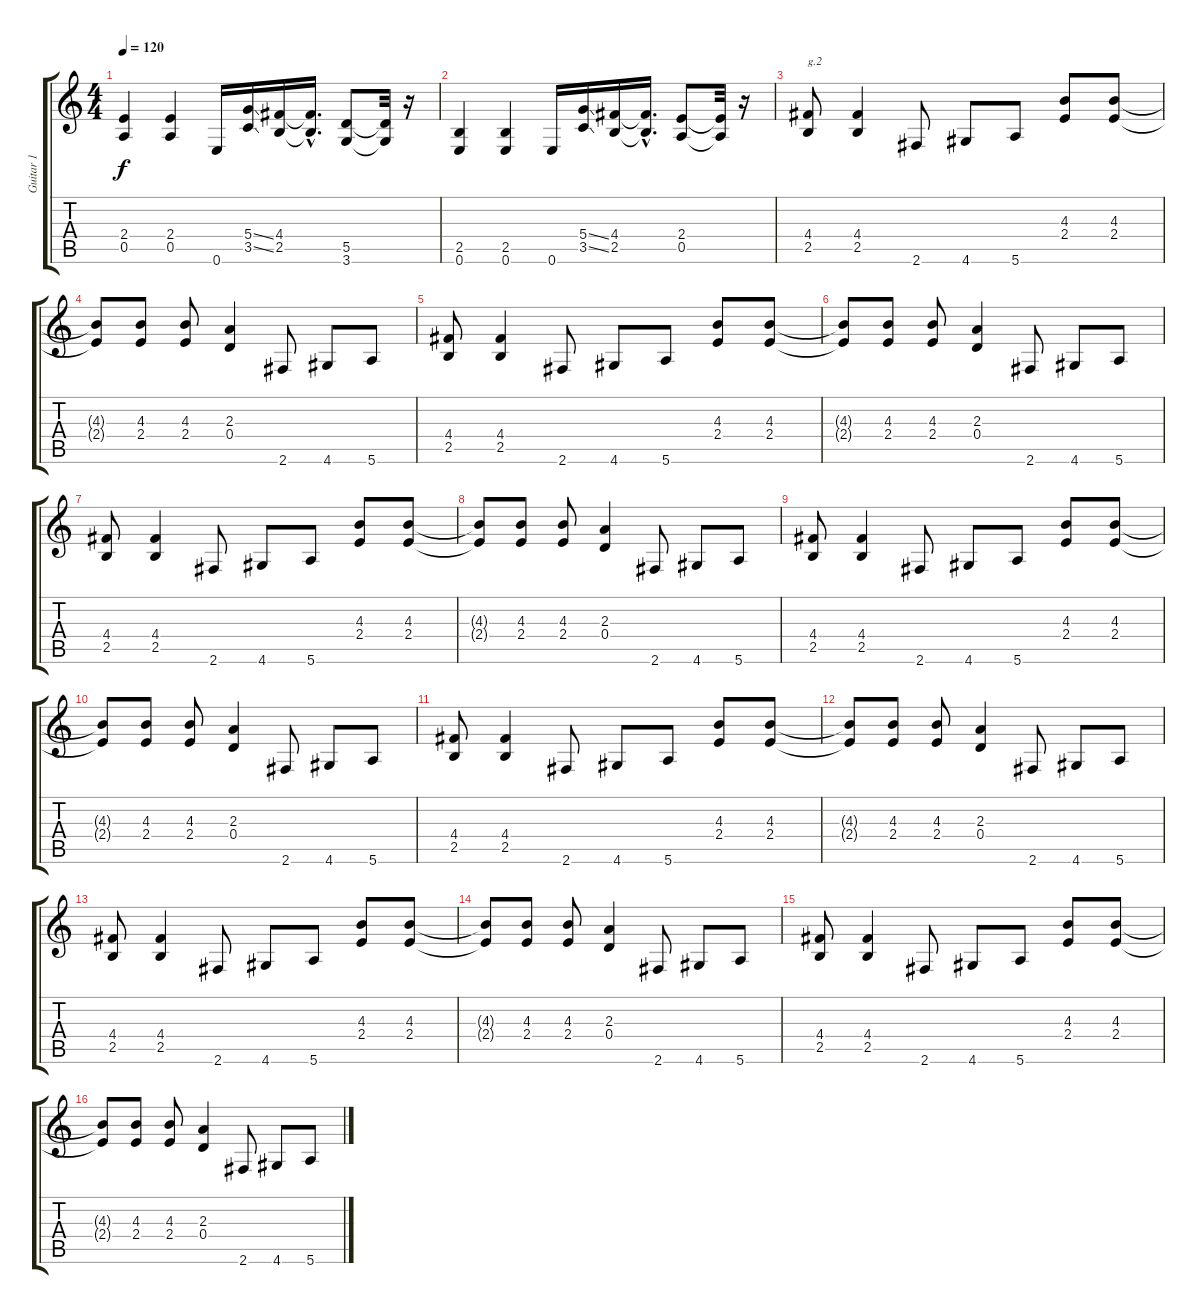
\track ("Guitar 1" "Guitar 1") {instrument distortionguitar}
\staff {score tabs}
\tuning (E4 B3 G3 D3 A2 E2) {hide}
\ts (4 4)
\tempo 120
\clef g2
\ks c
(2.4 0.5).4{dy f} (2.4 0.5).4 0.6.16 (5.4{ss} 3.5{ss}).16 (4.4 2.5).16 (4.4{hac t} 2.5{hac t}).16{d} (5.5 3.6).8 (5.5{t} 3.6{t}).32 r.16 |
(2.5 0.6).4 (2.5 0.6).4 0.6.16 (5.4{ss} 3.5{ss}).16 (4.4 2.5).16 (4.4{hac t} 2.5{hac t}).16{d} (2.4 0.5).8 (2.4{t} 0.5{t}).32 r.16 |
(4.4 2.5).8{txt "g.2"} (4.4 2.5).4 2.6.8 4.6.8 5.6.8 (4.3 2.4).8 (4.3 2.4).8 |
(4.3{t} 2.4{t}).8 (4.3 2.4).8 (4.3 2.4).8 (2.3 0.4).4 2.6.8 4.6.8 5.6.8 |
(4.4 2.5).8 (4.4 2.5).4 2.6.8 4.6.8 5.6.8 (4.3 2.4).8 (4.3 2.4).8 |
(4.3{t} 2.4{t}).8 (4.3 2.4).8 (4.3 2.4).8 (2.3 0.4).4 2.6.8 4.6.8 5.6.8 |
(4.4 2.5).8 (4.4 2.5).4 2.6.8 4.6.8 5.6.8 (4.3 2.4).8 (4.3 2.4).8 |
(4.3{t} 2.4{t}).8 (4.3 2.4).8 (4.3 2.4).8 (2.3 0.4).4 2.6.8 4.6.8 5.6.8 |
(4.4 2.5).8 (4.4 2.5).4 2.6.8 4.6.8 5.6.8 (4.3 2.4).8 (4.3 2.4).8 |
(4.3{t} 2.4{t}).8 (4.3 2.4).8 (4.3 2.4).8 (2.3 0.4).4 2.6.8 4.6.8 5.6.8 |
(4.4 2.5).8 (4.4 2.5).4 2.6.8 4.6.8 5.6.8 (4.3 2.4).8 (4.3 2.4).8 |
(4.3{t} 2.4{t}).8 (4.3 2.4).8 (4.3 2.4).8 (2.3 0.4).4 2.6.8 4.6.8 5.6.8 |
(4.4 2.5).8 (4.4 2.5).4 2.6.8 4.6.8 5.6.8 (4.3 2.4).8 (4.3 2.4).8 |
(4.3{t} 2.4{t}).8 (4.3 2.4).8 (4.3 2.4).8 (2.3 0.4).4 2.6.8 4.6.8 5.6.8 |
(4.4 2.5).8 (4.4 2.5).4 2.6.8 4.6.8 5.6.8 (4.3 2.4).8 (4.3 2.4).8 |
(4.3{t} 2.4{t}).8 (4.3 2.4).8 (4.3 2.4).8 (2.3 0.4).4 2.6.8 4.6.8 5.6.8
